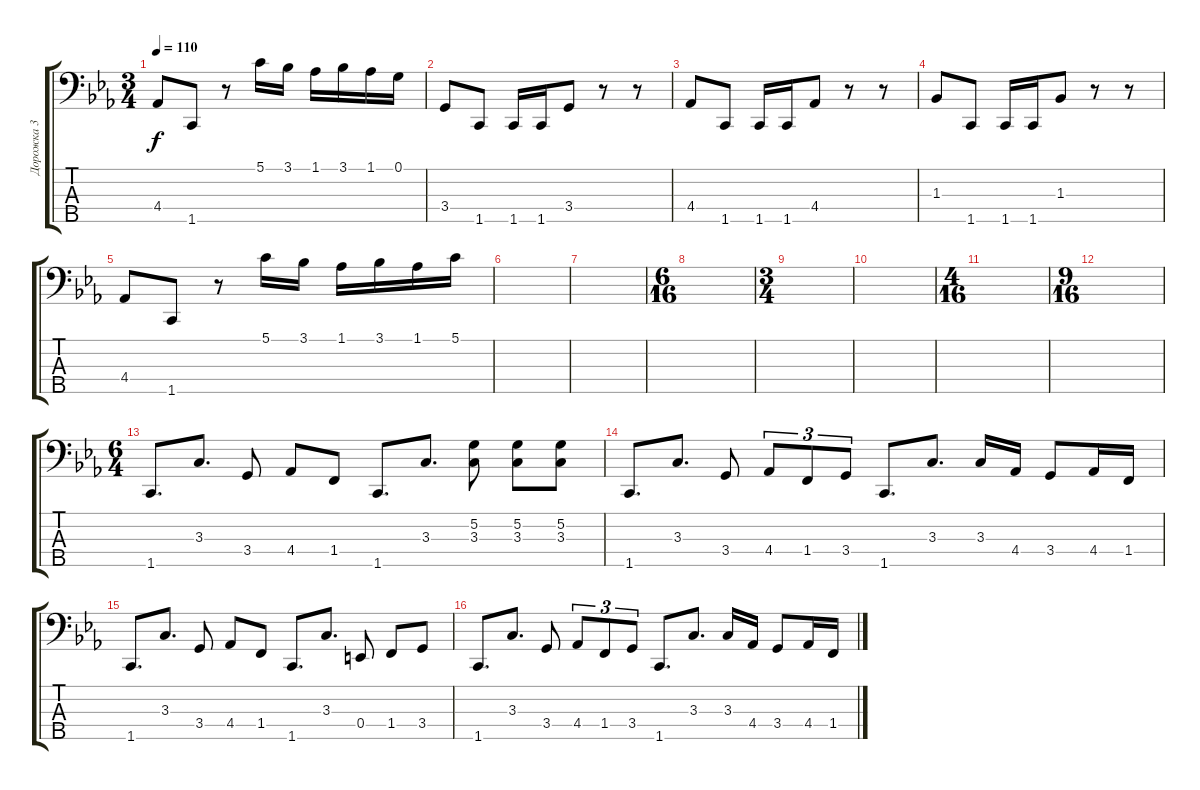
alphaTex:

\track ("Дорожка 3" "Дорожка 3") {instrument electricbassfinger}
\staff {score tabs}
\tuning (G2 D2 A1 E1 B0) {hide}
\ts (3 4)
\tempo 110
\clef f4
\ks cminor
4.4.8{dy f} 1.5.8 r.8 5.1.16 3.1.16 1.1.16 3.1.16 1.1.16 0.1.16 |
3.4.8 1.5.8 1.5.16 1.5.16 3.4.8 r.8 r.8 |
4.4.8 1.5.8 1.5.16 1.5.16 4.4.8 r.8 r.8 |
1.3.8 1.5.8 1.5.16 1.5.16 1.3.8 r.8 r.8 |
4.4.8 1.5.8 r.8 5.1.16 3.1.16 1.1.16 3.1.16 1.1.16 5.1.16 |
|
|
\ts (6 16)
|
\ts (3 4)
|
|
\ts (4 16)
|
\ts (9 16)
|
\ts (6 4)
1.5.8{d} 3.3.8{d} 3.4.8 4.4.8 1.4.8 1.5.8{d} 3.3.8{d} (5.2 3.3).8 (5.2 3.3).8 (5.2 3.3).8 |
1.5.8{d} 3.3.8{d} 3.4.8 4.4.8{tu (3 2)} 1.4.8{tu (3 2)} 3.4.8{tu (3 2)} 1.5.8{d} 3.3.8{d} 3.3.16 4.4.16 3.4.8 4.4.16 1.4.16 |
1.5.8{d} 3.3.8{d} 3.4.8 4.4.8 1.4.8 1.5.8{d} 3.3.8{d} 0.4.8 1.4.8 3.4.8 |
1.5.8{d} 3.3.8{d} 3.4.8 4.4.8{tu (3 2)} 1.4.8{tu (3 2)} 3.4.8{tu (3 2)} 1.5.8{d} 3.3.8{d} 3.3.16 4.4.16 3.4.8 4.4.16 1.4.16
